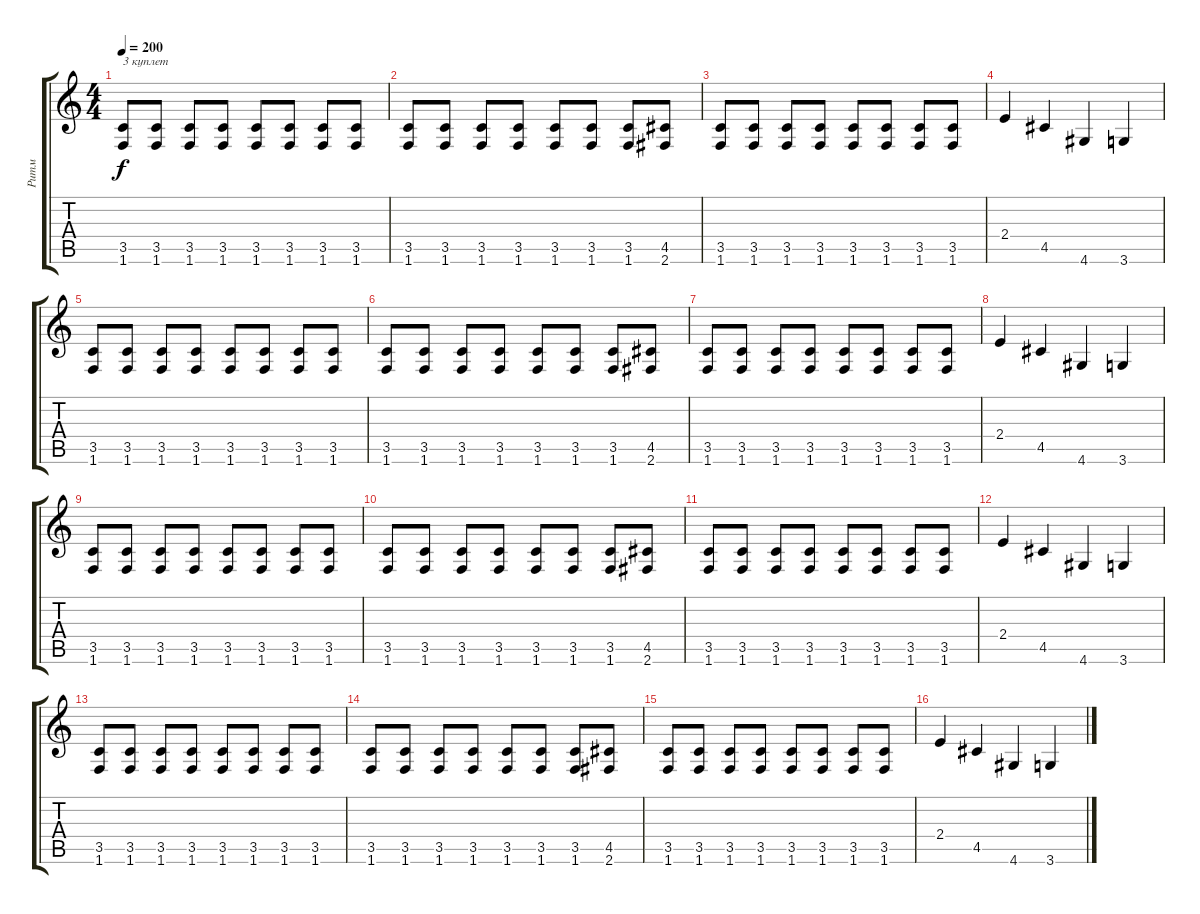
\track ("Ритм" "Ритм") {instrument acousticguitarsteel}
\staff {score tabs}
\tuning (E4 B3 G3 D3 A2 E2) {hide}
\ts (4 4)
\tempo 200
\clef g2
\ks c
(3.5 1.6).8{txt "3 куплет" dy f} (3.5 1.6).8 (3.5 1.6).8 (3.5 1.6).8 (3.5 1.6).8 (3.5 1.6).8 (3.5 1.6).8 (3.5 1.6).8 |
(3.5 1.6).8 (3.5 1.6).8 (3.5 1.6).8 (3.5 1.6).8 (3.5 1.6).8 (3.5 1.6).8 (3.5 1.6).8 (4.5 2.6).8 |
(3.5 1.6).8 (3.5 1.6).8 (3.5 1.6).8 (3.5 1.6).8 (3.5 1.6).8 (3.5 1.6).8 (3.5 1.6).8 (3.5 1.6).8 |
2.4.4 4.5.4 4.6.4 3.6.4 |
(3.5 1.6).8 (3.5 1.6).8 (3.5 1.6).8 (3.5 1.6).8 (3.5 1.6).8 (3.5 1.6).8 (3.5 1.6).8 (3.5 1.6).8 |
(3.5 1.6).8 (3.5 1.6).8 (3.5 1.6).8 (3.5 1.6).8 (3.5 1.6).8 (3.5 1.6).8 (3.5 1.6).8 (4.5 2.6).8 |
(3.5 1.6).8 (3.5 1.6).8 (3.5 1.6).8 (3.5 1.6).8 (3.5 1.6).8 (3.5 1.6).8 (3.5 1.6).8 (3.5 1.6).8 |
2.4.4 4.5.4 4.6.4 3.6.4 |
(3.5 1.6).8 (3.5 1.6).8 (3.5 1.6).8 (3.5 1.6).8 (3.5 1.6).8 (3.5 1.6).8 (3.5 1.6).8 (3.5 1.6).8 |
(3.5 1.6).8 (3.5 1.6).8 (3.5 1.6).8 (3.5 1.6).8 (3.5 1.6).8 (3.5 1.6).8 (3.5 1.6).8 (4.5 2.6).8 |
(3.5 1.6).8 (3.5 1.6).8 (3.5 1.6).8 (3.5 1.6).8 (3.5 1.6).8 (3.5 1.6).8 (3.5 1.6).8 (3.5 1.6).8 |
2.4.4 4.5.4 4.6.4 3.6.4 |
(3.5 1.6).8 (3.5 1.6).8 (3.5 1.6).8 (3.5 1.6).8 (3.5 1.6).8 (3.5 1.6).8 (3.5 1.6).8 (3.5 1.6).8 |
(3.5 1.6).8 (3.5 1.6).8 (3.5 1.6).8 (3.5 1.6).8 (3.5 1.6).8 (3.5 1.6).8 (3.5 1.6).8 (4.5 2.6).8 |
(3.5 1.6).8 (3.5 1.6).8 (3.5 1.6).8 (3.5 1.6).8 (3.5 1.6).8 (3.5 1.6).8 (3.5 1.6).8 (3.5 1.6).8 |
2.4.4 4.5.4 4.6.4 3.6.4
